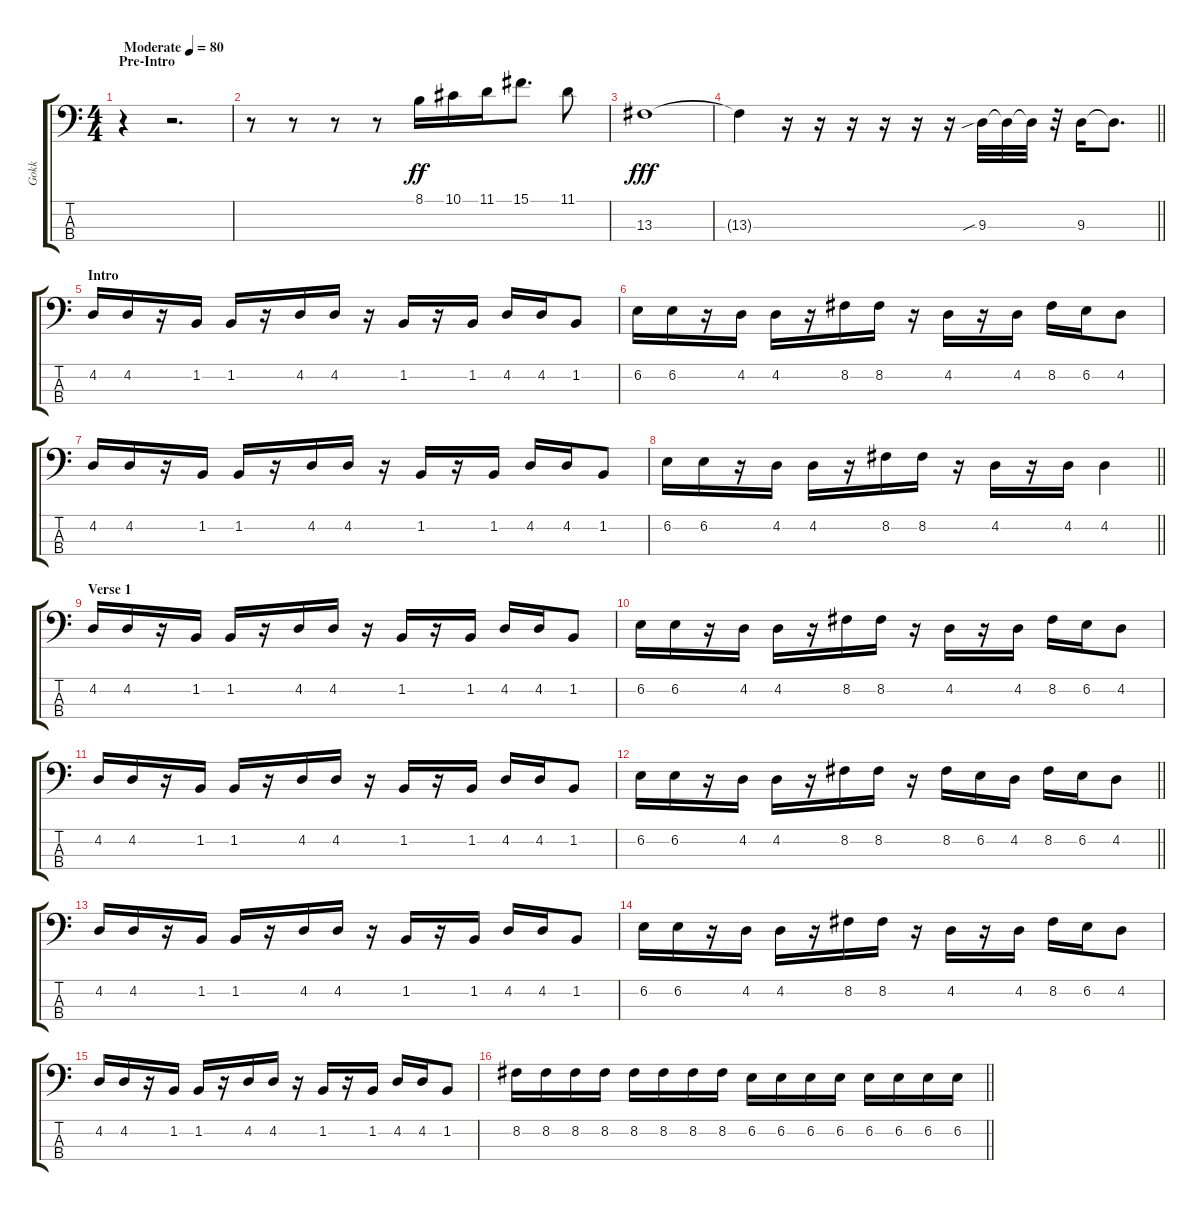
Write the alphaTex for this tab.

\track ("Gokk" "Gokk") {instrument electricbassfinger}
\staff {score tabs}
\tuning (Eb2 Bb1 F1 Bb0) {hide}
\ts (4 4)
\section ("" "Pre-Intro")
\tempo (80 "Moderate")
\clef f4
\ks c
r.4{dy ff instrument electricbassfinger} r.2{d} |
r.8 r.8 r.8 r.8 8.1.16 10.1.16 11.1.16 15.1.8{d} 11.1.8 |
13.3.1{dy fff} |
\barLineRight lightlight
13.3{t}.4 r.16 r.16 r.16 r.16 r.16 r.16 9.3{sib}.32 9.3{t}.32 9.3{t}.32 r.32 9.3.16 9.3{t}.8{d} |
\section ("" "Intro")
4.2.16 4.2.16 r.16 1.2.16 1.2.16 r.16 4.2.16 4.2.16 r.16 1.2.16 r.16 1.2.16 4.2.16 4.2.16 1.2.8 |
6.2.16 6.2.16 r.16 4.2.16 4.2.16 r.16 8.2.16 8.2.16 r.16 4.2.16 r.16 4.2.16 8.2.16 6.2.16 4.2.8 |
4.2.16 4.2.16 r.16 1.2.16 1.2.16 r.16 4.2.16 4.2.16 r.16 1.2.16 r.16 1.2.16 4.2.16 4.2.16 1.2.8 |
\barLineRight lightlight
6.2.16 6.2.16 r.16 4.2.16 4.2.16 r.16 8.2.16 8.2.16 r.16 4.2.16 r.16 4.2.16 4.2.4 |
\section ("" "Verse 1")
4.2.16 4.2.16 r.16 1.2.16 1.2.16 r.16 4.2.16 4.2.16 r.16 1.2.16 r.16 1.2.16 4.2.16 4.2.16 1.2.8 |
6.2.16 6.2.16 r.16 4.2.16 4.2.16 r.16 8.2.16 8.2.16 r.16 4.2.16 r.16 4.2.16 8.2.16 6.2.16 4.2.8 |
4.2.16 4.2.16 r.16 1.2.16 1.2.16 r.16 4.2.16 4.2.16 r.16 1.2.16 r.16 1.2.16 4.2.16 4.2.16 1.2.8 |
\barLineRight lightlight
6.2.16 6.2.16 r.16 4.2.16 4.2.16 r.16 8.2.16 8.2.16 r.16 8.2.16 6.2.16 4.2.16 8.2.16 6.2.16 4.2.8 |
4.2.16 4.2.16 r.16 1.2.16 1.2.16 r.16 4.2.16 4.2.16 r.16 1.2.16 r.16 1.2.16 4.2.16 4.2.16 1.2.8 |
6.2.16 6.2.16 r.16 4.2.16 4.2.16 r.16 8.2.16 8.2.16 r.16 4.2.16 r.16 4.2.16 8.2.16 6.2.16 4.2.8 |
4.2.16 4.2.16 r.16 1.2.16 1.2.16 r.16 4.2.16 4.2.16 r.16 1.2.16 r.16 1.2.16 4.2.16 4.2.16 1.2.8 |
\barLineRight lightlight
8.2.16 8.2.16 8.2.16 8.2.16 8.2.16 8.2.16 8.2.16 8.2.16 6.2.16 6.2.16 6.2.16 6.2.16 6.2.16 6.2.16 6.2.16 6.2.16
